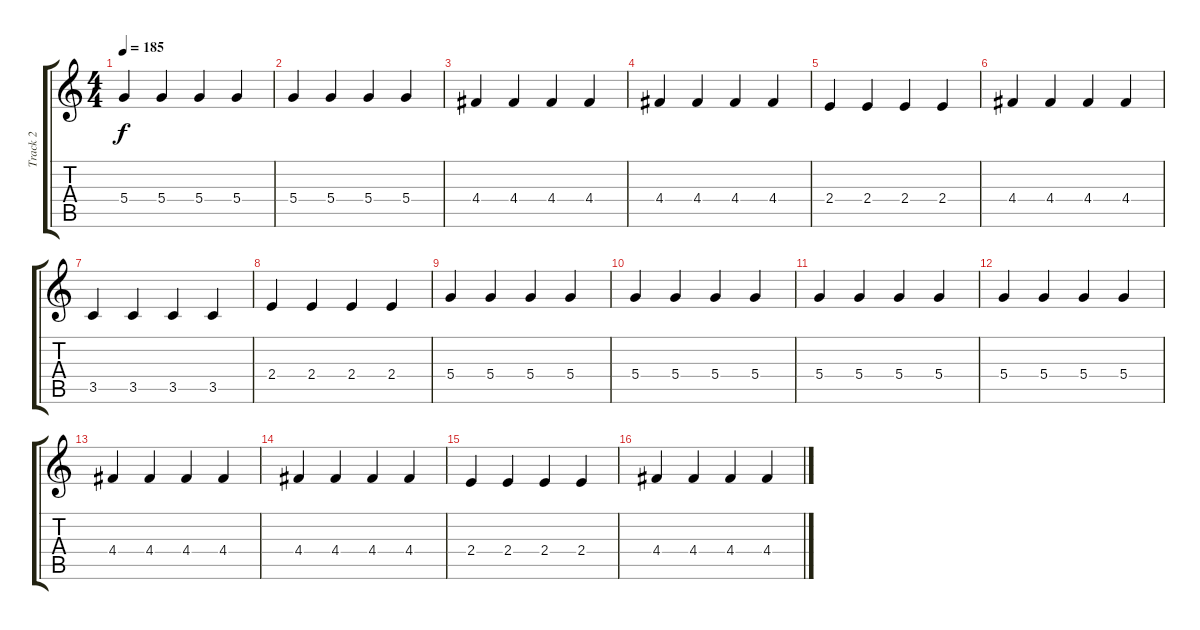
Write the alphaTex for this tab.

\track ("Track 2" "Track 2") {instrument electricguitarjazz}
\staff {score tabs}
\tuning (E4 B3 G3 D3 A2 E2) {hide}
\ts (4 4)
\tempo 185
\clef g2
\ks c
5.4.4{dy f} 5.4.4 5.4.4 5.4.4 |
5.4.4 5.4.4 5.4.4 5.4.4 |
4.4.4 4.4.4 4.4.4 4.4.4 |
4.4.4 4.4.4 4.4.4 4.4.4 |
2.4.4 2.4.4 2.4.4 2.4.4 |
4.4.4 4.4.4 4.4.4 4.4.4 |
3.5.4 3.5.4 3.5.4 3.5.4 |
2.4.4 2.4.4 2.4.4 2.4.4 |
5.4.4 5.4.4 5.4.4 5.4.4 |
5.4.4 5.4.4 5.4.4 5.4.4 |
5.4.4 5.4.4 5.4.4 5.4.4 |
5.4.4 5.4.4 5.4.4 5.4.4 |
4.4.4 4.4.4 4.4.4 4.4.4 |
4.4.4 4.4.4 4.4.4 4.4.4 |
2.4.4 2.4.4 2.4.4 2.4.4 |
4.4.4 4.4.4 4.4.4 4.4.4
